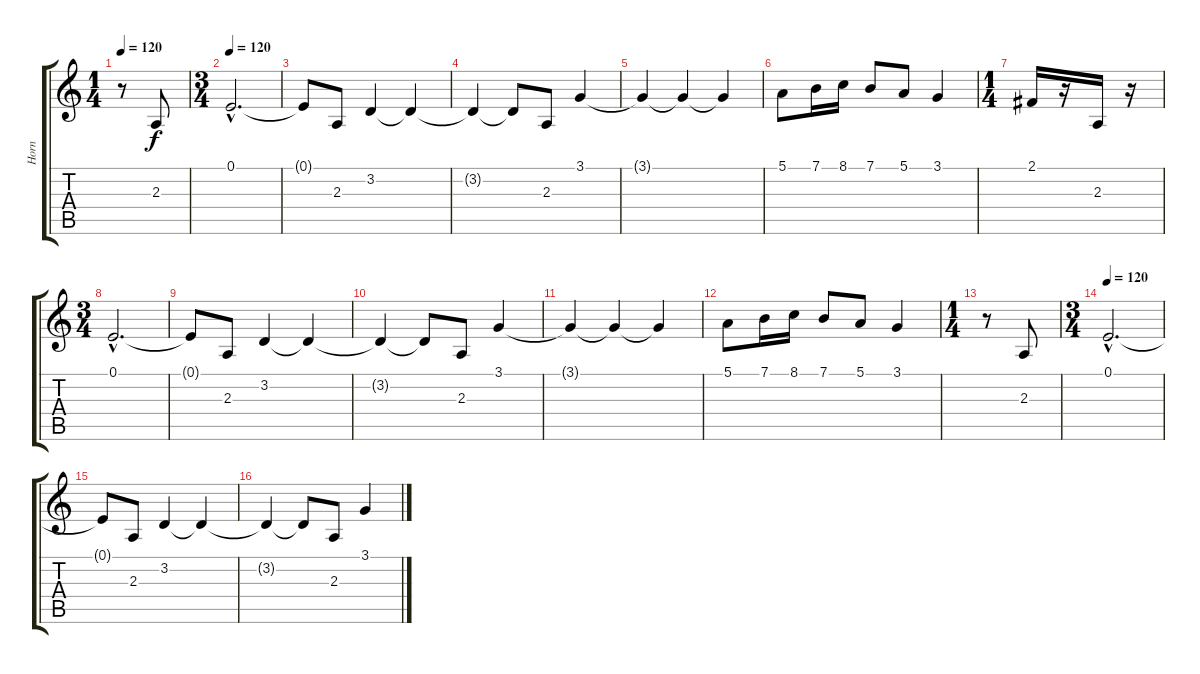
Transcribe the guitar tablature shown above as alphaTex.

\track ("Horn" "Horn") {instrument frenchhorn}
\staff {score tabs}
\tuning (E4 B3 G3 D3 A2 E2) {hide}
\ts (1 4)
\tempo 120
\clef g2
\ks c
r.8{dy f} 2.3.8 |
\ts (3 4)
\tempo 120
0.1{hac}.2{d} |
0.1{t}.8 2.3.8 3.2.4 3.2{t}.4 |
3.2{t}.4 3.2{t}.8 2.3.8 3.1.4 |
3.1{t}.4 3.1{t}.4 3.1{t}.4 |
5.1.8 7.1.16 8.1.16 7.1.8 5.1.8 3.1.4 |
\ts (1 4)
2.1.16 r.16 2.3.16 r.16 |
\ts (3 4)
0.1{hac}.2{d} |
0.1{t}.8 2.3.8 3.2.4 3.2{t}.4 |
3.2{t}.4 3.2{t}.8 2.3.8 3.1.4 |
3.1{t}.4 3.1{t}.4 3.1{t}.4 |
5.1.8 7.1.16 8.1.16 7.1.8 5.1.8 3.1.4 |
\ts (1 4)
r.8 2.3.8 |
\ts (3 4)
\tempo 120
0.1{hac}.2{d} |
0.1{t}.8 2.3.8 3.2.4 3.2{t}.4 |
3.2{t}.4 3.2{t}.8 2.3.8 3.1.4
